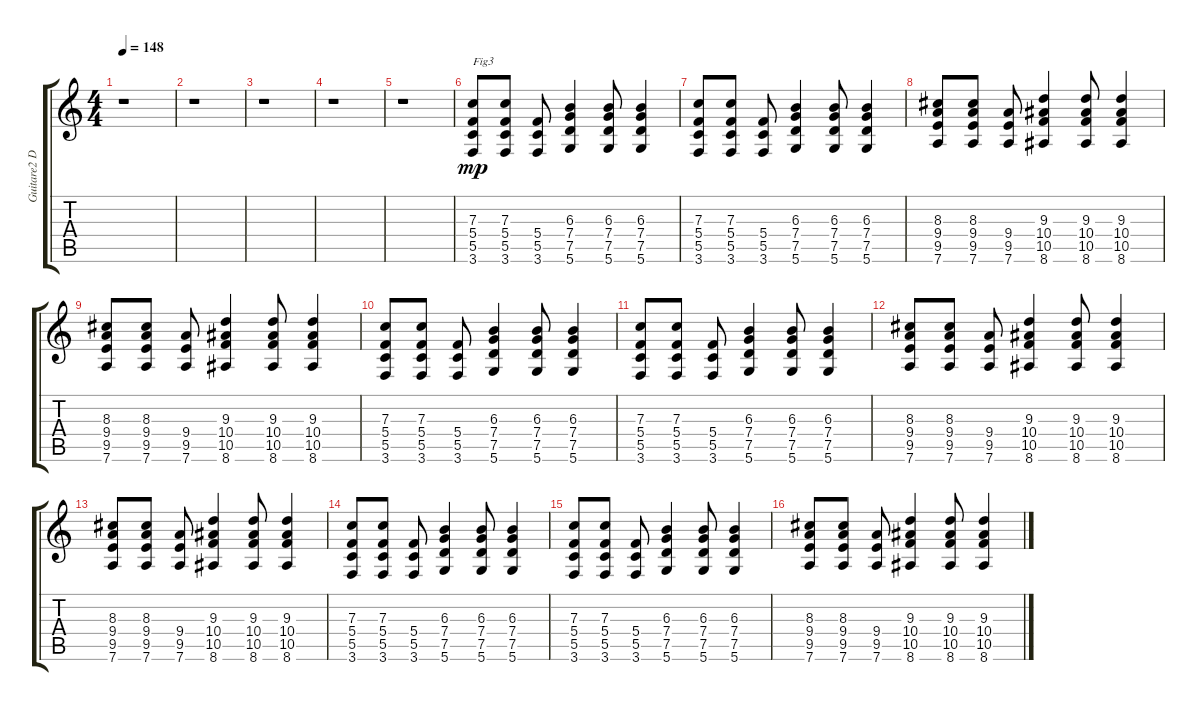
\track ("Guitare2 D" "Guitare2 D") {instrument overdrivenguitar}
\staff {score tabs}
\tuning (D4 A3 F3 C3 G2 D2) {hide}
\ts (4 4)
\tempo 148
\clef g2
\ks c
r.1{dy mp} |
r.1 |
r.1 |
r.1 |
r.1 |
(7.3 5.4 5.5 3.6).8{txt "Fig3"} (7.3 5.4 5.5 3.6).8 (5.4 5.5 3.6).8 (6.3 7.4 7.5 5.6).4 (6.3 7.4 7.5 5.6).8 (6.3 7.4 7.5 5.6).4 |
(7.3 5.4 5.5 3.6).8 (7.3 5.4 5.5 3.6).8 (5.4 5.5 3.6).8 (6.3 7.4 7.5 5.6).4 (6.3 7.4 7.5 5.6).8 (6.3 7.4 7.5 5.6).4 |
(8.3 9.4 9.5 7.6).8 (8.3 9.4 9.5 7.6).8 (9.4 9.5 7.6).8 (9.3 10.4 10.5 8.6).4 (9.3 10.4 10.5 8.6).8 (9.3 10.4 10.5 8.6).4 |
(8.3 9.4 9.5 7.6).8 (8.3 9.4 9.5 7.6).8 (9.4 9.5 7.6).8 (9.3 10.4 10.5 8.6).4 (9.3 10.4 10.5 8.6).8 (9.3 10.4 10.5 8.6).4 |
(7.3 5.4 5.5 3.6).8 (7.3 5.4 5.5 3.6).8 (5.4 5.5 3.6).8 (6.3 7.4 7.5 5.6).4 (6.3 7.4 7.5 5.6).8 (6.3 7.4 7.5 5.6).4 |
(7.3 5.4 5.5 3.6).8 (7.3 5.4 5.5 3.6).8 (5.4 5.5 3.6).8 (6.3 7.4 7.5 5.6).4 (6.3 7.4 7.5 5.6).8 (6.3 7.4 7.5 5.6).4 |
(8.3 9.4 9.5 7.6).8 (8.3 9.4 9.5 7.6).8 (9.4 9.5 7.6).8 (9.3 10.4 10.5 8.6).4 (9.3 10.4 10.5 8.6).8 (9.3 10.4 10.5 8.6).4 |
(8.3 9.4 9.5 7.6).8 (8.3 9.4 9.5 7.6).8 (9.4 9.5 7.6).8 (9.3 10.4 10.5 8.6).4 (9.3 10.4 10.5 8.6).8 (9.3 10.4 10.5 8.6).4 |
(7.3 5.4 5.5 3.6).8 (7.3 5.4 5.5 3.6).8 (5.4 5.5 3.6).8 (6.3 7.4 7.5 5.6).4 (6.3 7.4 7.5 5.6).8 (6.3 7.4 7.5 5.6).4 |
(7.3 5.4 5.5 3.6).8 (7.3 5.4 5.5 3.6).8 (5.4 5.5 3.6).8 (6.3 7.4 7.5 5.6).4 (6.3 7.4 7.5 5.6).8 (6.3 7.4 7.5 5.6).4 |
(8.3 9.4 9.5 7.6).8 (8.3 9.4 9.5 7.6).8 (9.4 9.5 7.6).8 (9.3 10.4 10.5 8.6).4 (9.3 10.4 10.5 8.6).8 (9.3 10.4 10.5 8.6).4
